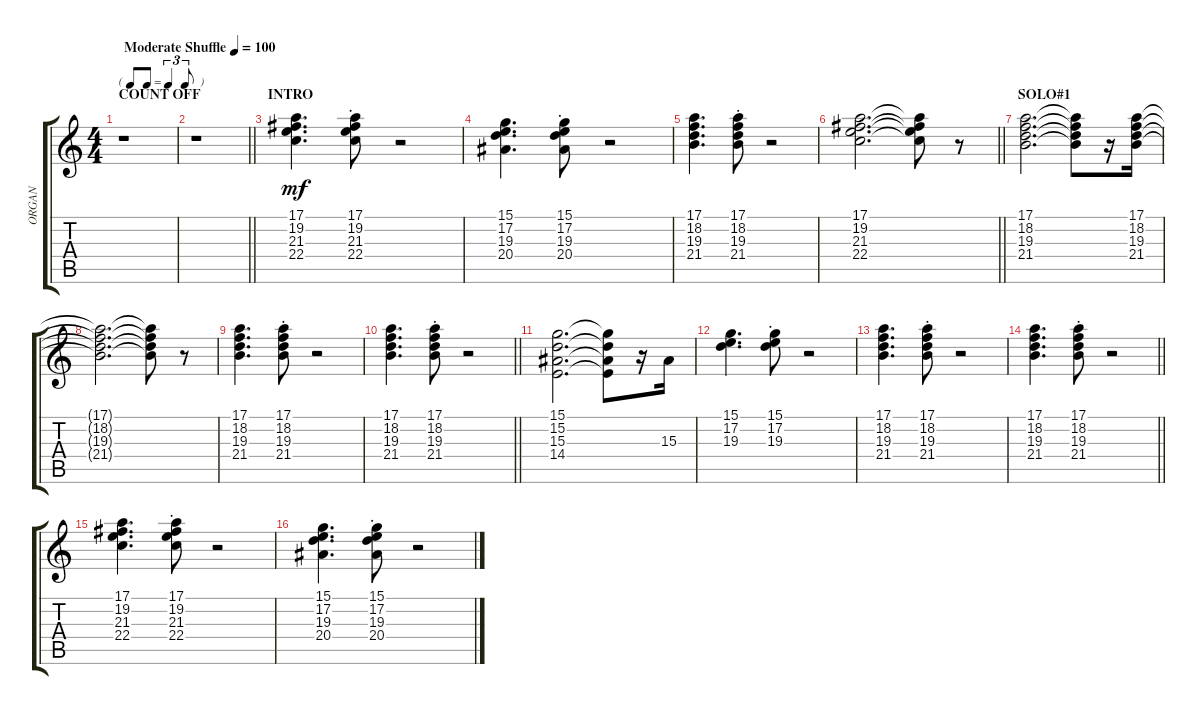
\track ("ORGAN" "ORGAN") {instrument rockorgan}
\staff {score tabs}
\tuning (E4 B3 G3 D3 A2 E2) {hide}
\ts (4 4)
\tf triplet8th
\section ("" "COUNT OFF")
\tempo (100 "Moderate Shuffle")
\clef g2
\ks c
r.1{dy mf instrument rockorgan} |
\barLineRight lightlight
r.1 |
\section ("" "INTRO")
(17.1 19.2 21.3 22.4).4{d} (17.1{st} 19.2{st} 21.3{st} 22.4{st}).8 r.2 |
(15.1 17.2 19.3 20.4).4{d} (15.1{st} 17.2{st} 19.3{st} 20.4{st}).8 r.2 |
(17.1 18.2 19.3 21.4).4{d} (17.1{st} 18.2{st} 19.3{st} 21.4{st}).8 r.2 |
\barLineRight lightlight
(17.1 19.2 21.3 22.4).2{d} (17.1{t} 19.2{t} 21.3{t} 22.4{t}).8 r.8 |
\section ("" "SOLO#1")
(17.1 18.2 19.3 21.4).2{d} (17.1{t} 18.2{t} 19.3{t} 21.4{t}).8 r.16 (17.1 18.2 19.3 21.4).16 |
(17.1{t} 18.2{t} 19.3{t} 21.4{t}).2{d} (17.1{t} 18.2{t} 19.3{t} 21.4{t}).8 r.8 |
(17.1 18.2 19.3 21.4).4{d} (17.1{st} 18.2{st} 19.3{st} 21.4{st}).8 r.2 |
\barLineRight lightlight
(17.1 18.2 19.3 21.4).4{d} (17.1{st} 18.2{st} 19.3{st} 21.4{st}).8 r.2 |
(15.1 15.2 15.3 14.4).2{d} (15.1{t} 15.2{t} 15.3{t} 14.4{t}).8 r.16 15.3.16 |
(15.1 17.2 19.3).4{d} (15.1{st} 17.2{st} 19.3{st}).8 r.2 |
(17.1 18.2 19.3 21.4).4{d} (17.1{st} 18.2{st} 19.3{st} 21.4{st}).8 r.2 |
\barLineRight lightlight
(17.1 18.2 19.3 21.4).4{d} (17.1{st} 18.2{st} 19.3{st} 21.4{st}).8 r.2 |
(17.1 19.2 21.3 22.4).4{d} (17.1{st} 19.2{st} 21.3{st} 22.4{st}).8 r.2 |
(15.1 17.2 19.3 20.4).4{d} (15.1{st} 17.2{st} 19.3{st} 20.4{st}).8 r.2
